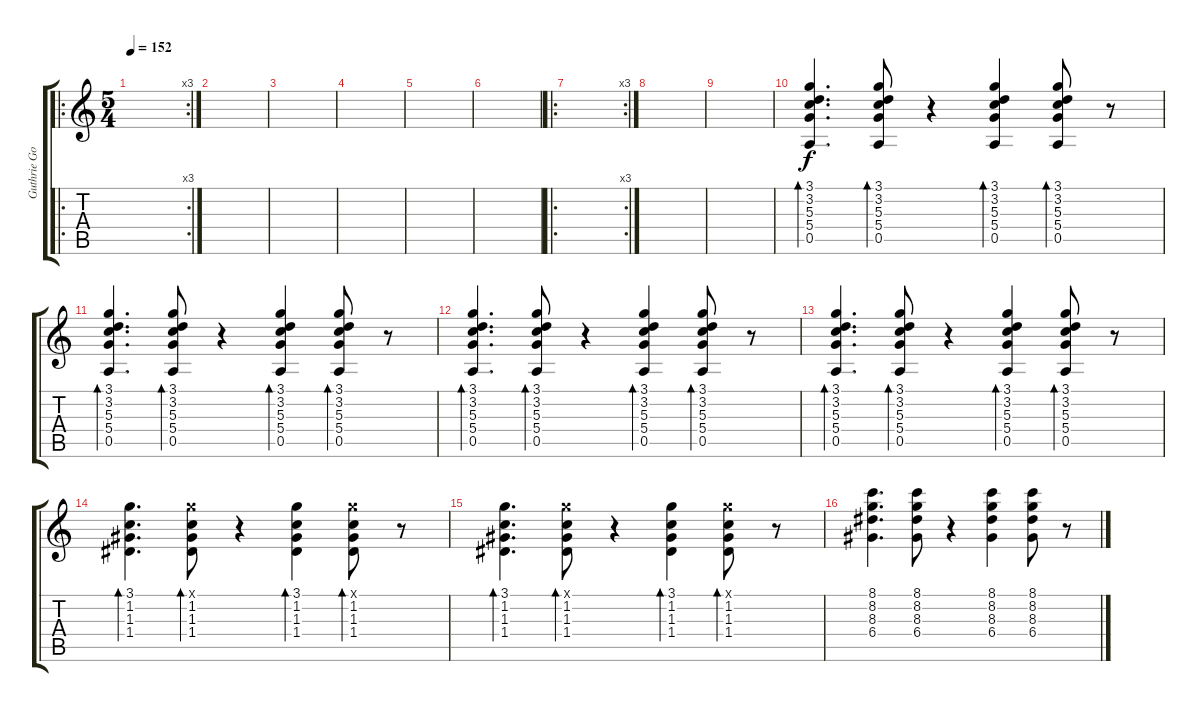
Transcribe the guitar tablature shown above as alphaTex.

\track ("Guthrie Govan" "Guthrie Go") {instrument electricguitarclean}
\staff {score tabs}
\tuning (E4 B3 G3 D3 A2 E2) {hide}
\ro
\rc 3
\ts (5 4)
\tempo 152
\clef g2
\ks c
|
|
|
|
|
|
\ro
\rc 3
|
|
|
(3.1 3.2 5.3 5.4 0.5).4{d bd 60} (3.1 3.2 5.3 5.4 0.5).8{bd 60} r.4 (3.1 3.2 5.3 5.4 0.5).4{bd 60} (3.1 3.2 5.3 5.4 0.5).8{bd 60} r.8 |
(3.1 3.2 5.3 5.4 0.5).4{d bd 60} (3.1 3.2 5.3 5.4 0.5).8{bd 60} r.4 (3.1 3.2 5.3 5.4 0.5).4{bd 60} (3.1 3.2 5.3 5.4 0.5).8{bd 60} r.8 |
(3.1 3.2 5.3 5.4 0.5).4{d bd 60} (3.1 3.2 5.3 5.4 0.5).8{bd 60} r.4 (3.1 3.2 5.3 5.4 0.5).4{bd 60} (3.1 3.2 5.3 5.4 0.5).8{bd 60} r.8 |
(3.1 3.2 5.3 5.4 0.5).4{d bd 60} (3.1 3.2 5.3 5.4 0.5).8{bd 60} r.4 (3.1 3.2 5.3 5.4 0.5).4{bd 60} (3.1 3.2 5.3 5.4 0.5).8{bd 60} r.8 |
(3.1 1.2 1.3 1.4).4{d bd 60} (3.1{x} 1.2 1.3 1.4).8{bd 60} r.4 (3.1 1.2 1.3 1.4).4{bd 60} (3.1{x} 1.2 1.3 1.4).8{bd 60} r.8 |
(3.1 1.2 1.3 1.4).4{d bd 60} (3.1{x} 1.2 1.3 1.4).8{bd 60} r.4 (3.1 1.2 1.3 1.4).4{bd 60} (3.1{x} 1.2 1.3 1.4).8{bd 60} r.8 |
(8.1 8.2 8.3 6.4).4{d} (8.1 8.2 8.3 6.4).8 r.4 (8.1 8.2 8.3 6.4).4 (8.1 8.2 8.3 6.4).8 r.8
